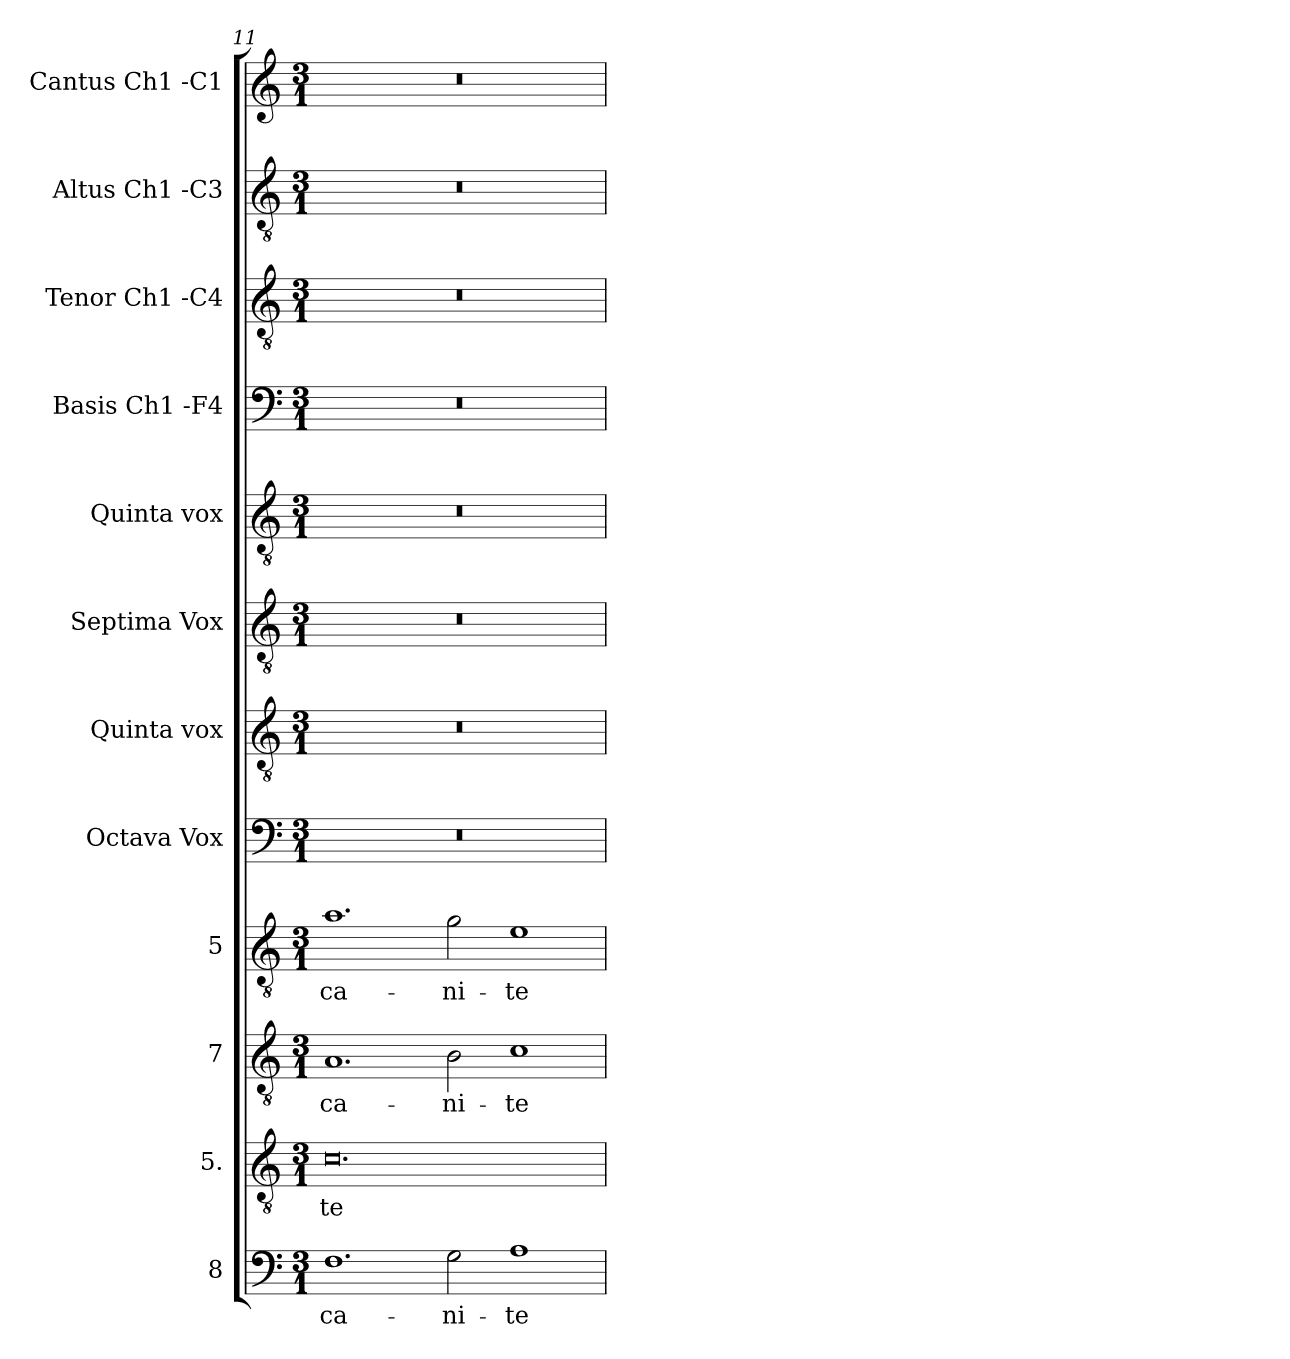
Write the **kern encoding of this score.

**kern	**text	**kern	**text	**kern	**text	**kern	**text	**kern	**kern	**kern	**kern	**kern	**kern	**kern	**kern
*part12	*part12	*part11	*part11	*part10	*part10	*part9	*part9	*part8	*part7	*part6	*part5	*part4	*part3	*part2	*part1
*staff12	*staff12	*staff11	*staff11	*staff10	*staff10	*staff9	*staff9	*staff8	*staff7	*staff6	*staff5	*staff4	*staff3	*staff2	*staff1
*I"8	*	*I"5.	*	*I"7	*	*I"5	*	*I"Octava  Vox	*I"Quinta  vox	*I"Septima  Vox	*I"Quinta  vox	*I"Basis  Ch1 -F4	*I"Tenor  Ch1 -C4	*I"Altus  Ch1 -C3	*I"Cantus  Ch1 -C1
*	*	*	*	*	*	*	*	*	*	*	*	*I'B	*I'T	*I'A	*I'C
*clefF4	*	*clefGv2	*	*clefGv2	*	*clefGv2	*	*clefF4	*clefGv2	*clefGv2	*clefGv2	*clefF4	*clefGv2	*clefGv2	*clefG2
*k[]	*	*k[]	*	*k[]	*	*k[]	*	*k[]	*k[]	*k[]	*k[]	*k[]	*k[]	*k[]	*k[]
*C:	*	*C:	*	*C:	*	*C:	*	*C:	*C:	*C:	*C:	*C:	*C:	*C:	*C:
*M3/1	*	*M3/1	*	*M3/1	*	*M3/1	*	*M3/1	*M3/1	*M3/1	*M3/1	*M3/1	*M3/1	*M3/1	*M3/1
=11	=11	=11	=11	=11	=11	=11	=11	=11	=11	=11	=11	=11	=11	=11	=11
!	!LO:LY:b:cj	!	!LO:LY:b:cj	!	!LO:LY:b:cj	!	!LO:LY:b:cj	!	!	!	!	!	!	!	!
1.F	ca-	0.c	-te	1.A	ca-	1.a	ca-	0.r	0.r	0.r	0.r	0.r	0.r	0.r	0.r
!	!LO:LY:b:cj	!	!	!	!LO:LY:b:cj	!	!LO:LY:b:cj	!	!	!	!	!	!	!	!
2G\	-ni-	.	.	2B\	-ni-	2g\	-ni-	.	.	.	.	.	.	.	.
!	!LO:LY:b:cj	!	!	!	!LO:LY:b:cj	!	!LO:LY:b:cj	!	!	!	!	!	!	!	!
1A	-te	.	.	1c	-te	1e	-te	.	.	.	.	.	.	.	.
=	=	=	=	=	=	=	=	=	=	=	=	=	=	=	=
*-	*-	*-	*-	*-	*-	*-	*-	*-	*-	*-	*-	*-	*-	*-	*-
